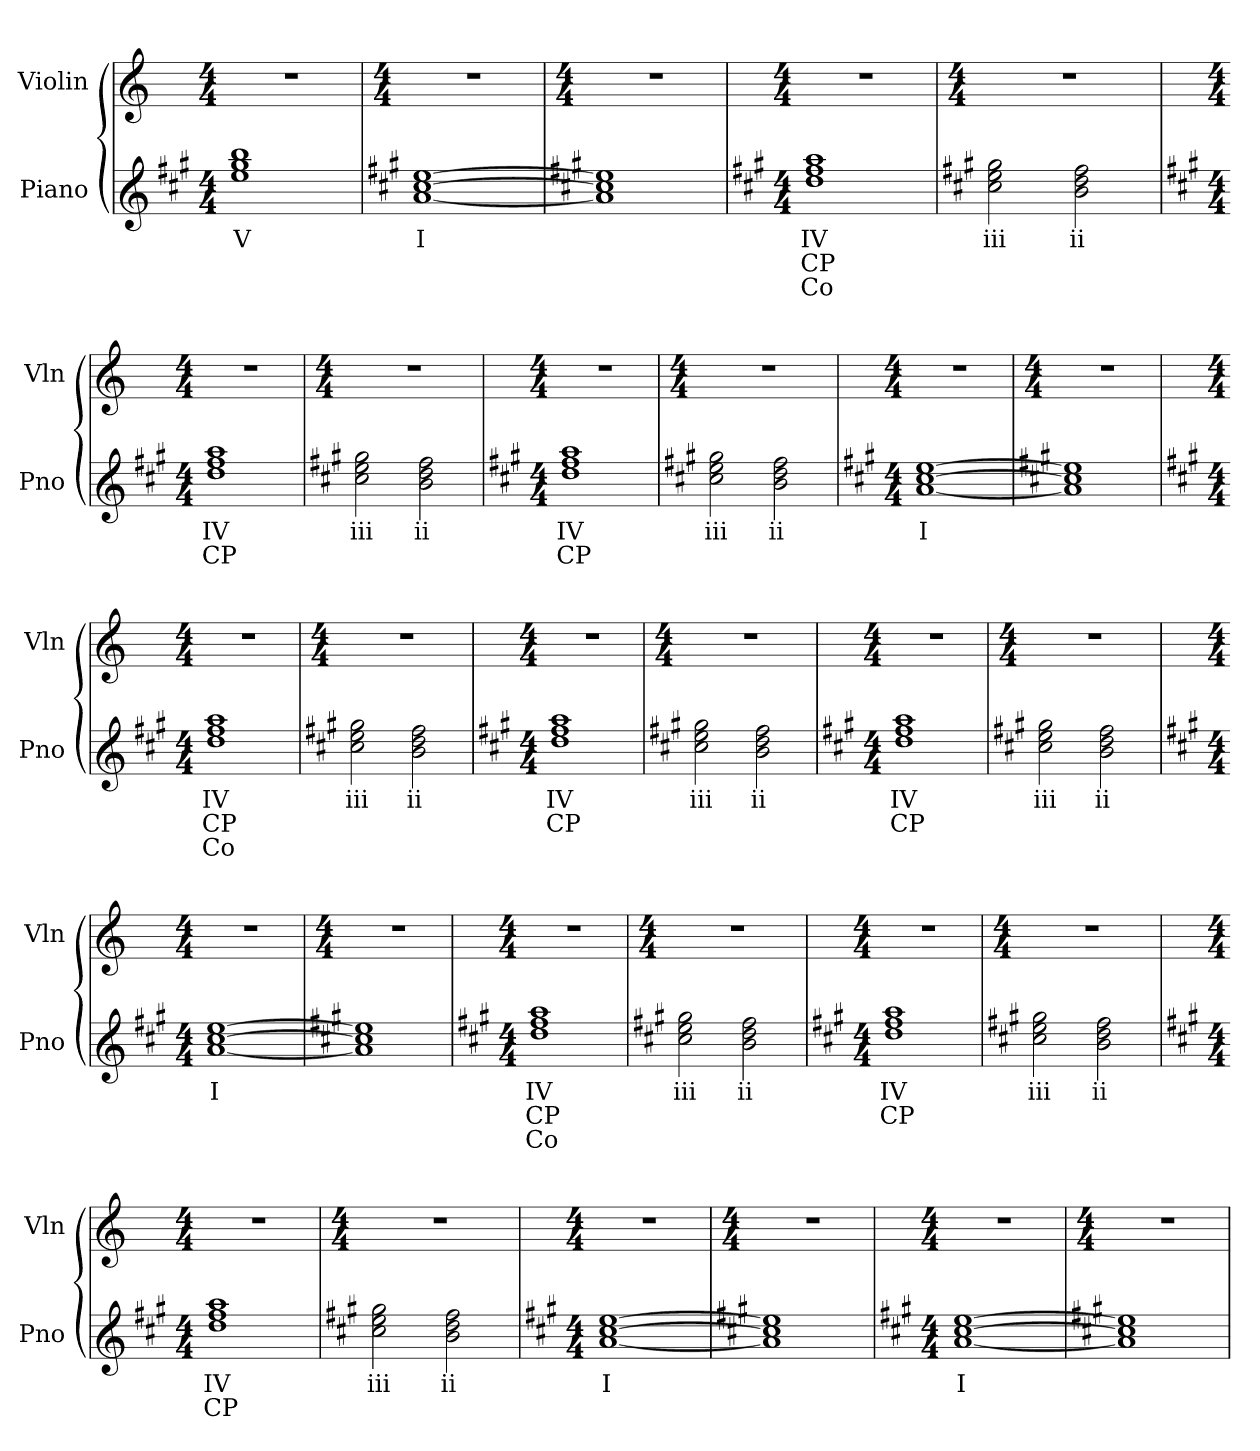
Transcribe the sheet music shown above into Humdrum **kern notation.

**kern	**text	**text	**text	**kern
*part2	*part2	*part2	*part2	*part1
*staff2	*staff2	*staff2	*staff2	*staff1
*I"Piano	*	*	*	*I"Violin
*I'Pno	*	*	*	*I'Vln
*	*	*	*	*clefG2
*k[f#c#g#]	*	*	*	*
*A:	*	*	*	*
*M4/4	*	*	*	*M4/4
=1	=1	=1	=1	=1
1ee 1gg# 1bb	V	.	.	1r
=1	=1	=1	=1	=1
*k[f#c#g#]	*	*	*	*
*A:	*	*	*	*
*	*	*	*	*M4/4
[1a [1cc# [1ee	I	.	.	1r
=1	=1	=1	=1	=1
*k[f#c#g#]	*	*	*	*
*A:	*	*	*	*
*	*	*	*	*M4/4
1a] 1cc#] 1ee]	.	.	.	1r
=1	=1	=1	=1	=1
*k[f#c#g#]	*	*	*	*
*A:	*	*	*	*
*M4/4	*	*	*	*M4/4
1dd 1ff# 1aa	IV	CP	Co	1r
=1	=1	=1	=1	=1
*k[f#c#g#]	*	*	*	*
*A:	*	*	*	*
*	*	*	*	*M4/4
2cc# 2ee 2gg#	iii	.	.	1r
2b 2dd 2ff#	ii	.	.	.
=1	=1	=1	=1	=1
*k[f#c#g#]	*	*	*	*
*A:	*	*	*	*
*M4/4	*	*	*	*M4/4
1dd 1ff# 1aa	IV	CP	.	1r
=1	=1	=1	=1	=1
*k[f#c#g#]	*	*	*	*
*A:	*	*	*	*
*	*	*	*	*M4/4
2cc# 2ee 2gg#	iii	.	.	1r
2b 2dd 2ff#	ii	.	.	.
=1	=1	=1	=1	=1
*k[f#c#g#]	*	*	*	*
*A:	*	*	*	*
*M4/4	*	*	*	*M4/4
1dd 1ff# 1aa	IV	CP	.	1r
=1	=1	=1	=1	=1
*k[f#c#g#]	*	*	*	*
*A:	*	*	*	*
*	*	*	*	*M4/4
2cc# 2ee 2gg#	iii	.	.	1r
2b 2dd 2ff#	ii	.	.	.
=1	=1	=1	=1	=1
*k[f#c#g#]	*	*	*	*
*A:	*	*	*	*
*M4/4	*	*	*	*M4/4
[1a [1cc# [1ee	I	.	.	1r
=1	=1	=1	=1	=1
*k[f#c#g#]	*	*	*	*
*A:	*	*	*	*
*	*	*	*	*M4/4
1a] 1cc#] 1ee]	.	.	.	1r
=1	=1	=1	=1	=1
*k[f#c#g#]	*	*	*	*
*A:	*	*	*	*
*M4/4	*	*	*	*M4/4
1dd 1ff# 1aa	IV	CP	Co	1r
=1	=1	=1	=1	=1
*k[f#c#g#]	*	*	*	*
*A:	*	*	*	*
*	*	*	*	*M4/4
2cc# 2ee 2gg#	iii	.	.	1r
2b 2dd 2ff#	ii	.	.	.
=1	=1	=1	=1	=1
*k[f#c#g#]	*	*	*	*
*A:	*	*	*	*
*M4/4	*	*	*	*M4/4
1dd 1ff# 1aa	IV	CP	.	1r
=1	=1	=1	=1	=1
*k[f#c#g#]	*	*	*	*
*A:	*	*	*	*
*	*	*	*	*M4/4
2cc# 2ee 2gg#	iii	.	.	1r
2b 2dd 2ff#	ii	.	.	.
=1	=1	=1	=1	=1
*k[f#c#g#]	*	*	*	*
*A:	*	*	*	*
*M4/4	*	*	*	*M4/4
1dd 1ff# 1aa	IV	CP	.	1r
=1	=1	=1	=1	=1
*k[f#c#g#]	*	*	*	*
*A:	*	*	*	*
*	*	*	*	*M4/4
2cc# 2ee 2gg#	iii	.	.	1r
2b 2dd 2ff#	ii	.	.	.
=1	=1	=1	=1	=1
*k[f#c#g#]	*	*	*	*
*A:	*	*	*	*
*M4/4	*	*	*	*M4/4
[1a [1cc# [1ee	I	.	.	1r
=1	=1	=1	=1	=1
*k[f#c#g#]	*	*	*	*
*A:	*	*	*	*
*	*	*	*	*M4/4
1a] 1cc#] 1ee]	.	.	.	1r
=1	=1	=1	=1	=1
*k[f#c#g#]	*	*	*	*
*A:	*	*	*	*
*M4/4	*	*	*	*M4/4
1dd 1ff# 1aa	IV	CP	Co	1r
=1	=1	=1	=1	=1
*k[f#c#g#]	*	*	*	*
*A:	*	*	*	*
*	*	*	*	*M4/4
2cc# 2ee 2gg#	iii	.	.	1r
2b 2dd 2ff#	ii	.	.	.
=1	=1	=1	=1	=1
*k[f#c#g#]	*	*	*	*
*A:	*	*	*	*
*M4/4	*	*	*	*M4/4
1dd 1ff# 1aa	IV	CP	.	1r
=1	=1	=1	=1	=1
*k[f#c#g#]	*	*	*	*
*A:	*	*	*	*
*	*	*	*	*M4/4
2cc# 2ee 2gg#	iii	.	.	1r
2b 2dd 2ff#	ii	.	.	.
=1	=1	=1	=1	=1
*k[f#c#g#]	*	*	*	*
*A:	*	*	*	*
*M4/4	*	*	*	*M4/4
1dd 1ff# 1aa	IV	CP	.	1r
=1	=1	=1	=1	=1
*k[f#c#g#]	*	*	*	*
*A:	*	*	*	*
*	*	*	*	*M4/4
2cc# 2ee 2gg#	iii	.	.	1r
2b 2dd 2ff#	ii	.	.	.
=1	=1	=1	=1	=1
*k[f#c#g#]	*	*	*	*
*A:	*	*	*	*
*M4/4	*	*	*	*M4/4
[1a [1cc# [1ee	I	.	.	1r
=1	=1	=1	=1	=1
*k[f#c#g#]	*	*	*	*
*A:	*	*	*	*
*	*	*	*	*M4/4
1a] 1cc#] 1ee]	.	.	.	1r
=1	=1	=1	=1	=1
*k[f#c#g#]	*	*	*	*
*A:	*	*	*	*
*M4/4	*	*	*	*M4/4
[1a [1cc# [1ee	I	.	.	1r
=1	=1	=1	=1	=1
*k[f#c#g#]	*	*	*	*
*A:	*	*	*	*
*	*	*	*	*M4/4
1a] 1cc#] 1ee]	.	.	.	1r
=	=	=	=	=
*-	*-	*-	*-	*-
